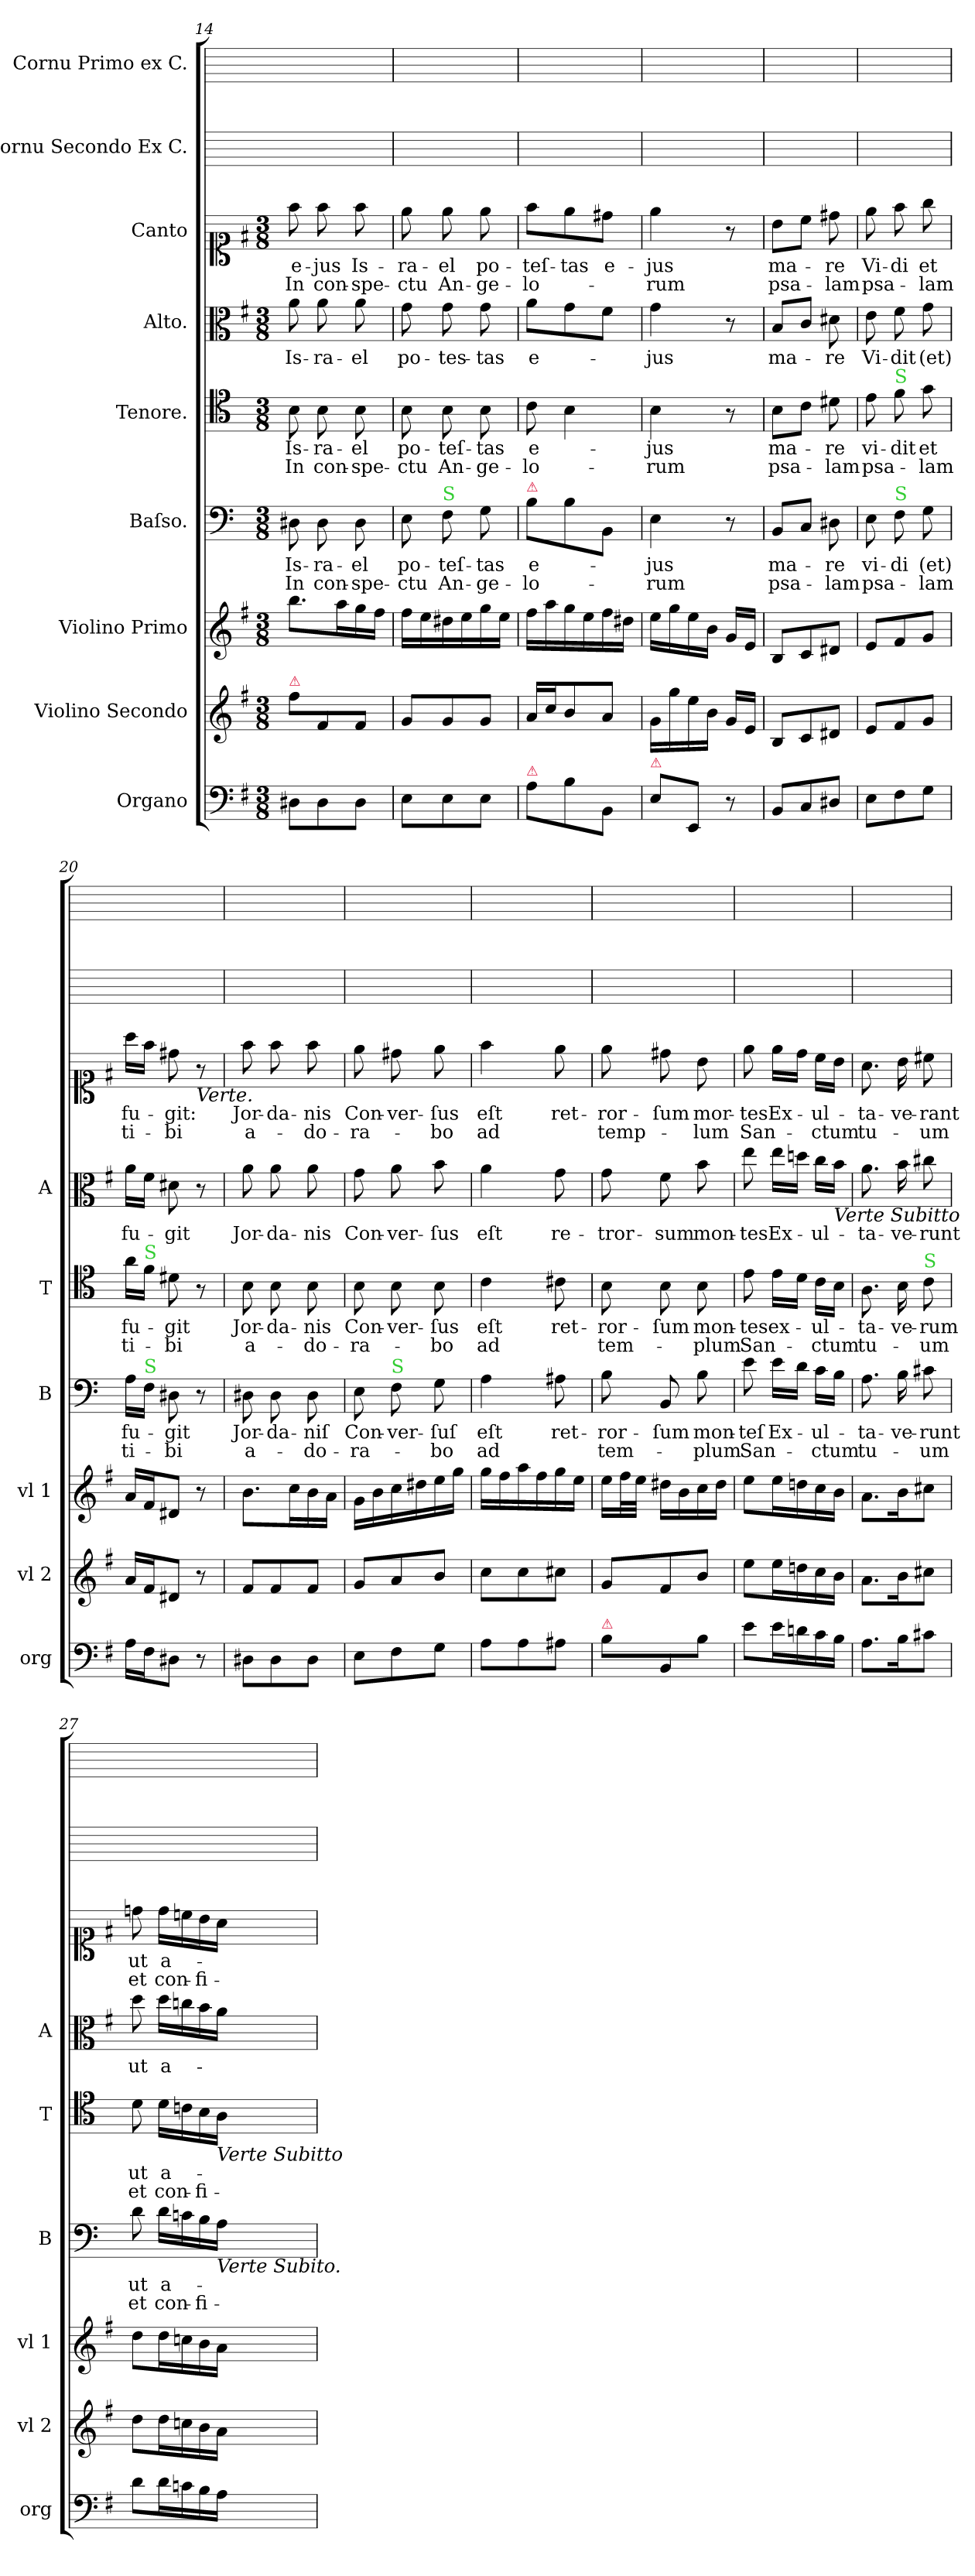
**kern	**kern	**kern	**kern	**text	**text	**kern	**text	**text	**kern	**text	**kern	**text	**text	**kern	**kern
*part9	*part8	*part7	*part6	*part6	*part6	*part5	*part5	*part5	*part4	*part4	*part3	*part3	*part3	*part2	*part1
*staff9	*staff8	*staff7	*staff6	*staff6	*staff6	*staff5	*staff5	*staff5	*staff4	*staff4	*staff3	*staff3	*staff3	*staff2	*staff1
*I"Organo	*I"Violino Secondo	*I"Violino Primo	*I"Baſso.	*	*	*I"Tenore.	*	*	*I"Alto.	*	*I"Canto	*	*	*I"Cornu Secondo Ex C.	*I"Cornu Primo ex C.
*I'org	*I'vl 2	*I'vl 1	*I'B	*	*	*I'T	*	*	*I'A	*	*	*	*	*	*
*clefF4	*clefG2	*clefG2	*clefF4	*	*	*clefC4	*	*	*clefC3	*	*clefC1	*	*	*	*
*k[f#]	*k[f#]	*k[f#]	*k[]	*	*	*k[]	*	*	*k[f#]	*	*k[f#]	*	*	*	*
*e:	*e:	*e:	*	*	*	*	*	*	*e:	*	*e:	*	*	*	*
*M3/8	*M3/8	*M3/8	*M3/8	*	*	*M3/8	*	*	*M3/8	*	*M3/8	*	*	*	*
=14	=14	=14	=14	=14	=14	=14	=14	=14	=14	=14	=14	=14	=14	=14	=14
!	!LO:TX:a:color=crimson:t=⚠	!	!	!	!	!	!	!	!	!	!	!	!	!	!
8D#X\L	8ff#\L	8.bb\L	8D#X\	Is-	In	8B\	Is-	In	8a\	Is-	8ff#\	e-	In	4.ryy	4.ryy
8D#\	8f#/	.	8D#\	-ra-	con-	8B\	-ra-	con-	8a\	-ra-	8ff#\	-jus	con-	.	.
.	.	16aa\L	.	.	.	.	.	.	.	.	.	.	.	.	.
8D#\J	8f#/J	16gg\	8D#\	-el	-spe-	8B\	-el	-spe-	8a\	-el	8ff#\	Is-	-spe-	.	.
.	.	16ff#\JJ	.	.	.	.	.	.	.	.	.	.	.	.	.
=15	=15	=15	=15	=15	=15	=15	=15	=15	=15	=15	=15	=15	=15	=15	=15
8E\L	8g/L	16ff#\LL	8E\	po-	-ctu	8B\	po-	-ctu	8g\	po-	8ee\	-ra-	-ctu	4.ryy	4.ryy
.	.	16ee\	.	.	.	.	.	.	.	.	.	.	.	.	.
!	!	!	!LO:TX:a:color=limegreen:t=S	!	!	!	!	!	!	!	!	!	!	!	!
8E\	8g/	16dd#X\	8F\	-teſ-	An-	8B\	-teſ-	An-	8g\	-tes-	8ee\	-el	An-	.	.
.	.	16ee\	.	.	.	.	.	.	.	.	.	.	.	.	.
8E\J	8g/J	16gg\	8G\	-tas	-ge-	8B\	-tas	-ge-	8g\	-tas	8ee\	po-	-ge-	.	.
.	.	16ee\JJ	.	.	.	.	.	.	.	.	.	.	.	.	.
=16	=16	=16	=16	=16	=16	=16	=16	=16	=16	=16	=16	=16	=16	=16	=16
!	!	!	!LO:TX:a:color=crimson:t=⚠	!	!	!	!	!	!	!	!	!	!	!	!
!LO:TX:a:color=crimson:t=⚠	!	!	!	!	!	!	!	!	!	!	!	!	!	!	!
8A\L	16a/LL	16ff#\LL	8B\L	e-	-lo-	8c\	e-	-lo-	8a\L	e-	8ff#\L	-teſ-	-lo-	4.ryy	4.ryy
.	16cc/J	16aa\	.	.	.	.	.	.	.	.	.	.	.	.	.
8B\	8b/	16gg\	8B\	.	.	4B\	.	.	8g\	.	8ee\	-tas	.	.	.
.	.	16ee\	.	.	.	.	.	.	.	.	.	.	.	.	.
8BB/J	8a/J	16ff#\	8BB/J	.	.	.	.	.	8f#\J	.	8dd#X\J	e-	.	.	.
.	.	16dd#X\JJ	.	.	.	.	.	.	.	.	.	.	.	.	.
=17	=17	=17	=17	=17	=17	=17	=17	=17	=17	=17	=17	=17	=17	=17	=17
!LO:TX:a:color=crimson:t=⚠	!	!	!	!	!	!	!	!	!	!	!	!	!	!	!
8E\L	16g\LL	16ee\LL	4E\	-jus	rum	4B\	-jus	rum	4g\	-jus	4ee\	-jus	rum	4.ryy	4.ryy
.	16gg\	16gg\	.	.	.	.	.	.	.	.	.	.	.	.	.
8EE/J	16ee\	16ee\	.	.	.	.	.	.	.	.	.	.	.	.	.
.	16b\JJ	16b\JJ	.	.	.	.	.	.	.	.	.	.	.	.	.
8r	16g/LL	16g/LL	8r	.	.	8r	.	.	8r	.	8r	.	.	.	.
.	16e/JJ	16e/JJ	.	.	.	.	.	.	.	.	.	.	.	.	.
=18	=18	=18	=18	=18	=18	=18	=18	=18	=18	=18	=18	=18	=18	=18	=18
8BB/L	8B/L	8B/L	8BB/L	ma-	psa-	8B\L	ma-	psa-	8B/L	ma-	8b\L	ma-	psa-	4.ryy	4.ryy
8C/	8c/	8c/	8C/J	.	.	8c\J	.	.	8c/J	.	8cc\J	.	.	.	.
8D#X/J	8d#X/J	8d#X/J	8D#X\	-re	-lam	8d#X\	-re	-lam	8d#X\	re	8dd#X\	-re	-lam	.	.
=19	=19	=19	=19	=19	=19	=19	=19	=19	=19	=19	=19	=19	=19	=19	=19
!	!	!	!	!	!LO:LY:i	!	!	!LO:LY:i	!	!	!	!	!LO:LY:i	!	!
8E\L	8e/L	8e/L	8E\	vi-	psa-	8e\	vi-	psa-	8e\	Vi-	8ee\	Vi-	psa-	4.ryy	4.ryy
!	!	!	!	!	!	!LO:TX:a:color=limegreen:t=S	!	!	!	!	!	!	!	!	!
!	!	!	!LO:TX:a:color=limegreen:t=S	!	!	!	!	!	!	!	!	!	!	!	!
8F#\	8f#/	8f#/	8F\	-di	.	8f\	-dit	.	8f#\	-dit	8ff#\	-di	.	.	.
!	!	!	!	!	!LO:LY:i	!	!	!LO:LY:i	!	!	!	!	!LO:LY:i	!	!
8G\J	8g/J	8g/J	8G\	(et)	-lam	8g\	et	-lam	8g\	(et)	8gg\	et	-lam	.	.
=20	=20	=20	=20	=20	=20	=20	=20	=20	=20	=20	=20	=20	=20	=20	=20
16A\LL	16a/LL	16a/LL	16A\LL	fu-	ti-	16a\LL	fu-	ti-	16a\LL	fu-	16aa\LL	fu-	ti-	4.ryy	4.ryy
!	!	!	!	!	!	!LO:TX:a:color=limegreen:t=S	!	!	!	!	!	!	!	!	!
!	!	!	!LO:TX:a:color=limegreen:t=S	!	!	!	!	!	!	!	!	!	!	!	!
16F#\J	16f#/J	16f#/J	16F\JJ	.	.	16f\JJ	.	.	16f#\JJ	.	16ff#\JJ	.	.	.	.
8D#X\J	8d#X/J	8d#X/J	8D#X\	-git	-bi	8d#X\	-git	-bi	8d#X\	-git	8dd#X\	-git:	-bi	.	.
!	!	!	!	!	!	!	!	!	!	!	!LO:TX:b:i:t=Verte.	!	!	!	!
8r	8r	8r	8r	.	.	8r	.	.	8r	.	8r	.	.	.	.
=21	=21	=21	=21	=21	=21	=21	=21	=21	=21	=21	=21	=21	=21	=21	=21
8D#X\L	8f#/L	8.b\L	8D#X\	Jor-	a-	8B\	Jor-	a-	8a\	Jor-	8ff#\	Jor-	a-	4.ryy	4.ryy
8D#\	8f#/	.	8D#\	-da-	.	8B\	-da-	.	8a\	-da-	8ff#\	-da-	.	.	.
.	.	16cc\L	.	.	.	.	.	.	.	.	.	.	.	.	.
8D#\J	8f#/J	16b\	8D#\	-niſ	-do-	8B\	-nis	-do-	8a\	-nis	8ff#\	-nis	-do-	.	.
.	.	16a\JJ	.	.	.	.	.	.	.	.	.	.	.	.	.
=22	=22	=22	=22	=22	=22	=22	=22	=22	=22	=22	=22	=22	=22	=22	=22
8E\L	8g/L	16g\LL	8E\	Con-	-ra-	8B\	Con-	-ra-	8g\	Con-	8ee\	Con-	-ra-	4.ryy	4.ryy
.	.	16b\	.	.	.	.	.	.	.	.	.	.	.	.	.
!	!	!	!LO:TX:a:color=limegreen:t=S	!	!	!	!	!	!	!	!	!	!	!	!
8F#\	8a/	16cc\	8F\	-ver-	.	8B\	-ver-	.	8a\	-ver-	8dd#X\	-ver-	.	.	.
.	.	16dd#X\	.	.	.	.	.	.	.	.	.	.	.	.	.
8G\J	8b/J	16ee\	8G\	-ſuſ	-bo	8B\	-ſus	-bo	8b\	-ſus	8ee\	-ſus	-bo	.	.
.	.	16gg\JJ	.	.	.	.	.	.	.	.	.	.	.	.	.
=23	=23	=23	=23	=23	=23	=23	=23	=23	=23	=23	=23	=23	=23	=23	=23
8A\L	8cc\L	16gg\LL	4A\	eſt	ad	4c\	eſt	ad	4a\	eſt	4ff#\	eſt	ad	4.ryy	4.ryy
.	.	16ff#\	.	.	.	.	.	.	.	.	.	.	.	.	.
8A\	8cc\	16aa\	.	.	.	.	.	.	.	.	.	.	.	.	.
.	.	16ff#\	.	.	.	.	.	.	.	.	.	.	.	.	.
8A#X\J	8cc#X\J	16gg\	8A#X\	ret-	.	8c#X\	ret-	.	8g\	re-	8ee\	ret-	.	.	.
.	.	16ee\JJ	.	.	.	.	.	.	.	.	.	.	.	.	.
=24	=24	=24	=24	=24	=24	=24	=24	=24	=24	=24	=24	=24	=24	=24	=24
!LO:TX:a:color=crimson:t=⚠	!	!	!	!	!	!	!	!	!	!	!	!	!	!	!
8B\L	8g/L	16ee\LL	8B\	-ror-	tem-	8B\	-ror-	tem-	8g\	-tror-	8ee\	-ror-	temp-	4.ryy	4.ryy
.	.	32ff#\L	.	.	.	.	.	.	.	.	.	.	.	.	.
.	.	32ee\JJJ	.	.	.	.	.	.	.	.	.	.	.	.	.
8BB/	8f#/	16dd#X\LL	8BB/	-ſum	.	8B\	-ſum	.	8f#\	-sum	8dd#X\	-ſum	.	.	.
.	.	16b\	.	.	.	.	.	.	.	.	.	.	.	.	.
8B\J	8b/J	16cc\	8B\	mon-	-plum	8B\	mon-	-plum	8b\	mon-	8b\	mor-	-lum	.	.
.	.	16dd#\JJ	.	.	.	.	.	.	.	.	.	.	.	.	.
=25	=25	=25	=25	=25	=25	=25	=25	=25	=25	=25	=25	=25	=25	=25	=25
8e\L	8ee\L	8ee\L	8e\	-teſ	San-	8e\	-tes	San-	8ee\	-tes	8ee\	-tes	San-	4.ryy	4.ryy
16e\L	16ee\L	16ee\L	16e\LL	Ex-	.	16e\LL	ex-	.	16ee\LL	Ex-	16ee\LL	Ex-	.	.	.
16dn\	16ddn\	16ddn\	16d\JJ	.	.	16d\JJ	.	.	16ddn\JJ	.	16dd\JJ	.	.	.	.
16c\	16cc\	16cc\	16c\LL	-ul-	-ctum	16c\LL	-ul-	-ctum	16cc\LL	-ul-	16cc\LL	-ul-	-ctum	.	.
!	!	!	!	!	!	!	!	!	!LO:TX:b:i:t=Verte Subitto	!	!	!	!	!	!
16B\JJ	16b\JJ	16b\JJ	16B\JJ	.	.	16B\JJ	.	.	16b\JJ	.	16b\JJ	.	.	.	.
=26	=26	=26	=26	=26	=26	=26	=26	=26	=26	=26	=26	=26	=26	=26	=26
8.A\L	8.a\L	8.a\L	8.A\	-ta-	tu-	8.A\	-ta-	tu-	8.a\	-ta-	8.a\	-ta-	tu-	4.ryy	4.ryy
16B\K	16b\K	16b\K	16B\	-ve-	.	16B\	-ve-	.	16b\	-ve-	16b\	-ve-	.	.	.
!	!	!	!	!	!	!LO:TX:a:color=limegreen:t=S	!	!	!	!	!	!	!	!	!
8c#X\J	8cc#X\J	8cc#X\J	8c#X\	-runt	-um	8c\	-rum	-um	8cc#X\	-runt	8cc#X\	-rant	-um	.	.
=27	=27	=27	=27	=27	=27	=27	=27	=27	=27	=27	=27	=27	=27	=27	=27
8d\L	8dd\L	8dd\L	8d\	ut	et	8d\	ut	et	8dd\	ut	8ddn\	ut	et	4.ryy	4.ryy
16d\L	16dd\L	16dd\L	16d\LL	a-	con-	16d\LL	a-	con-	16dd\LL	a-	16dd\LL	a-	con-	.	.
16cn\	16ccn\	16ccn\	16cn\	.	.	16cn\	.	.	16ccn\	.	16ccn\	.	.	.	.
16B\	16b\	16b\	16B\	.	-fi-	16B\	.	-fi-	16b\	.	16b\	.	-fi-	.	.
!	!	!	!	!	!	!LO:TX:b:i:t=Verte Subitto	!	!	!	!	!	!	!	!	!
!	!	!	!LO:TX:b:i:t=Verte Subito.	!	!	!	!	!	!	!	!	!	!	!	!
16A\JJ	16a\JJ	16a\JJ	16A\JJ	.	.	16A\JJ	.	.	16a\JJ	.	16a\JJ	.	.	.	.
=	=	=	=	=	=	=	=	=	=	=	=	=	=	=	=
*-	*-	*-	*-	*-	*-	*-	*-	*-	*-	*-	*-	*-	*-	*-	*-
